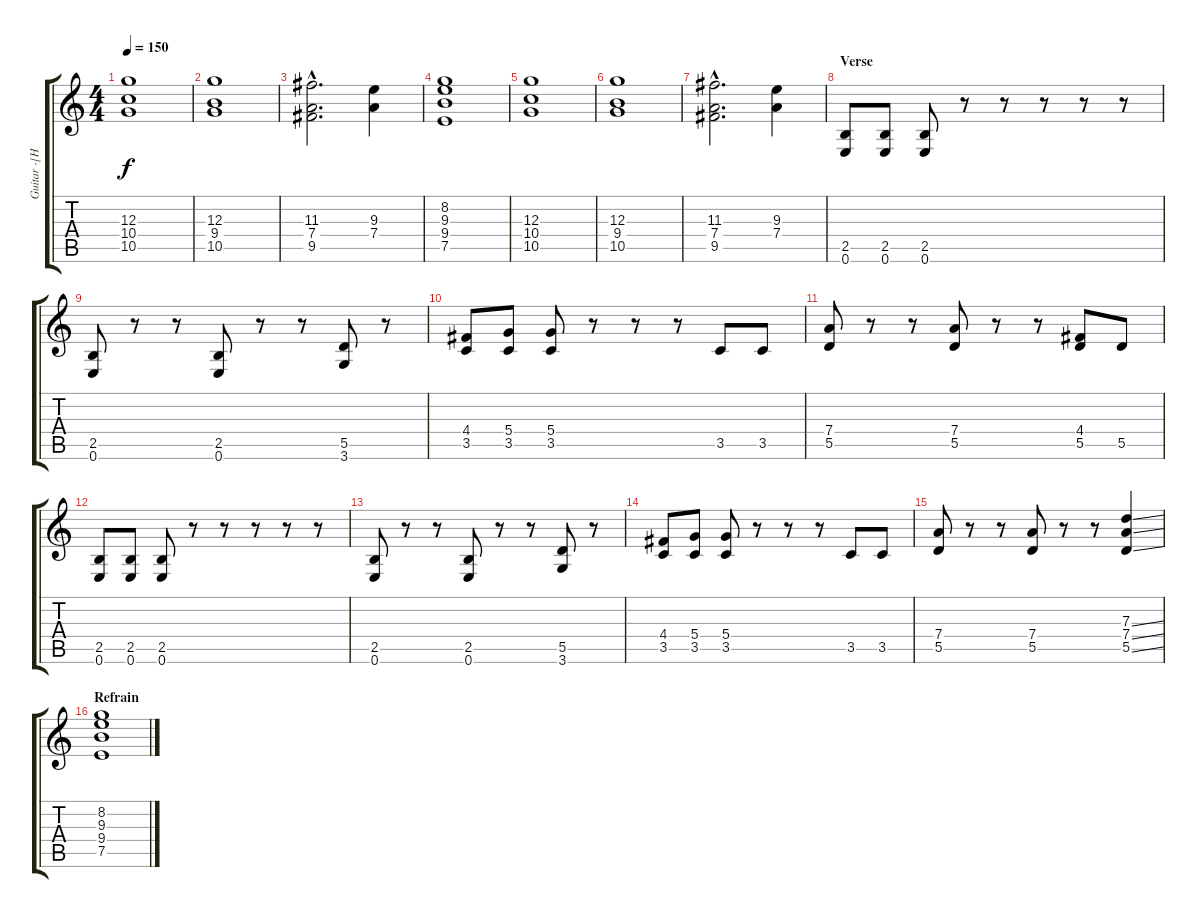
\track ("Guitar -[Hochwald]-" "Guitar -[H") {instrument distortionguitar}
\staff {score tabs}
\tuning (E4 B3 G3 D3 A2 E2) {hide}
\ts (4 4)
\tempo 150
\clef g2
\ks c
(12.3 10.4 10.5).1{dy f} |
(12.3 9.4 10.5).1 |
(11.3{hac} 7.4{hac} 9.5{hac}).2{d} (9.3 7.4).4 |
(8.2 9.3 9.4 7.5).1 |
(12.3 10.4 10.5).1 |
(12.3 9.4 10.5).1 |
(11.3{hac} 7.4{hac} 9.5{hac}).2{d} (9.3 7.4).4 |
\section ("" "Verse")
(2.5 0.6).8 (2.5 0.6).8 (2.5 0.6).8 r.8 r.8 r.8 r.8 r.8 |
(2.5 0.6).8 r.8 r.8 (2.5 0.6).8 r.8 r.8 (5.5 3.6).8 r.8 |
(4.4 3.5).8 (5.4 3.5).8 (5.4 3.5).8 r.8 r.8 r.8 3.5.8 3.5.8 |
(7.4 5.5).8 r.8 r.8 (7.4 5.5).8 r.8 r.8 (4.4 5.5).8 5.5.8 |
(2.5 0.6).8 (2.5 0.6).8 (2.5 0.6).8 r.8 r.8 r.8 r.8 r.8 |
(2.5 0.6).8 r.8 r.8 (2.5 0.6).8 r.8 r.8 (5.5 3.6).8 r.8 |
(4.4 3.5).8 (5.4 3.5).8 (5.4 3.5).8 r.8 r.8 r.8 3.5.8 3.5.8 |
(7.4 5.5).8 r.8 r.8 (7.4 5.5).8 r.8 r.8 (7.3{ss} 7.4{ss} 5.5{ss}).4 |
\section ("" "Refrain")
(8.2 9.3 9.4 7.5).1
